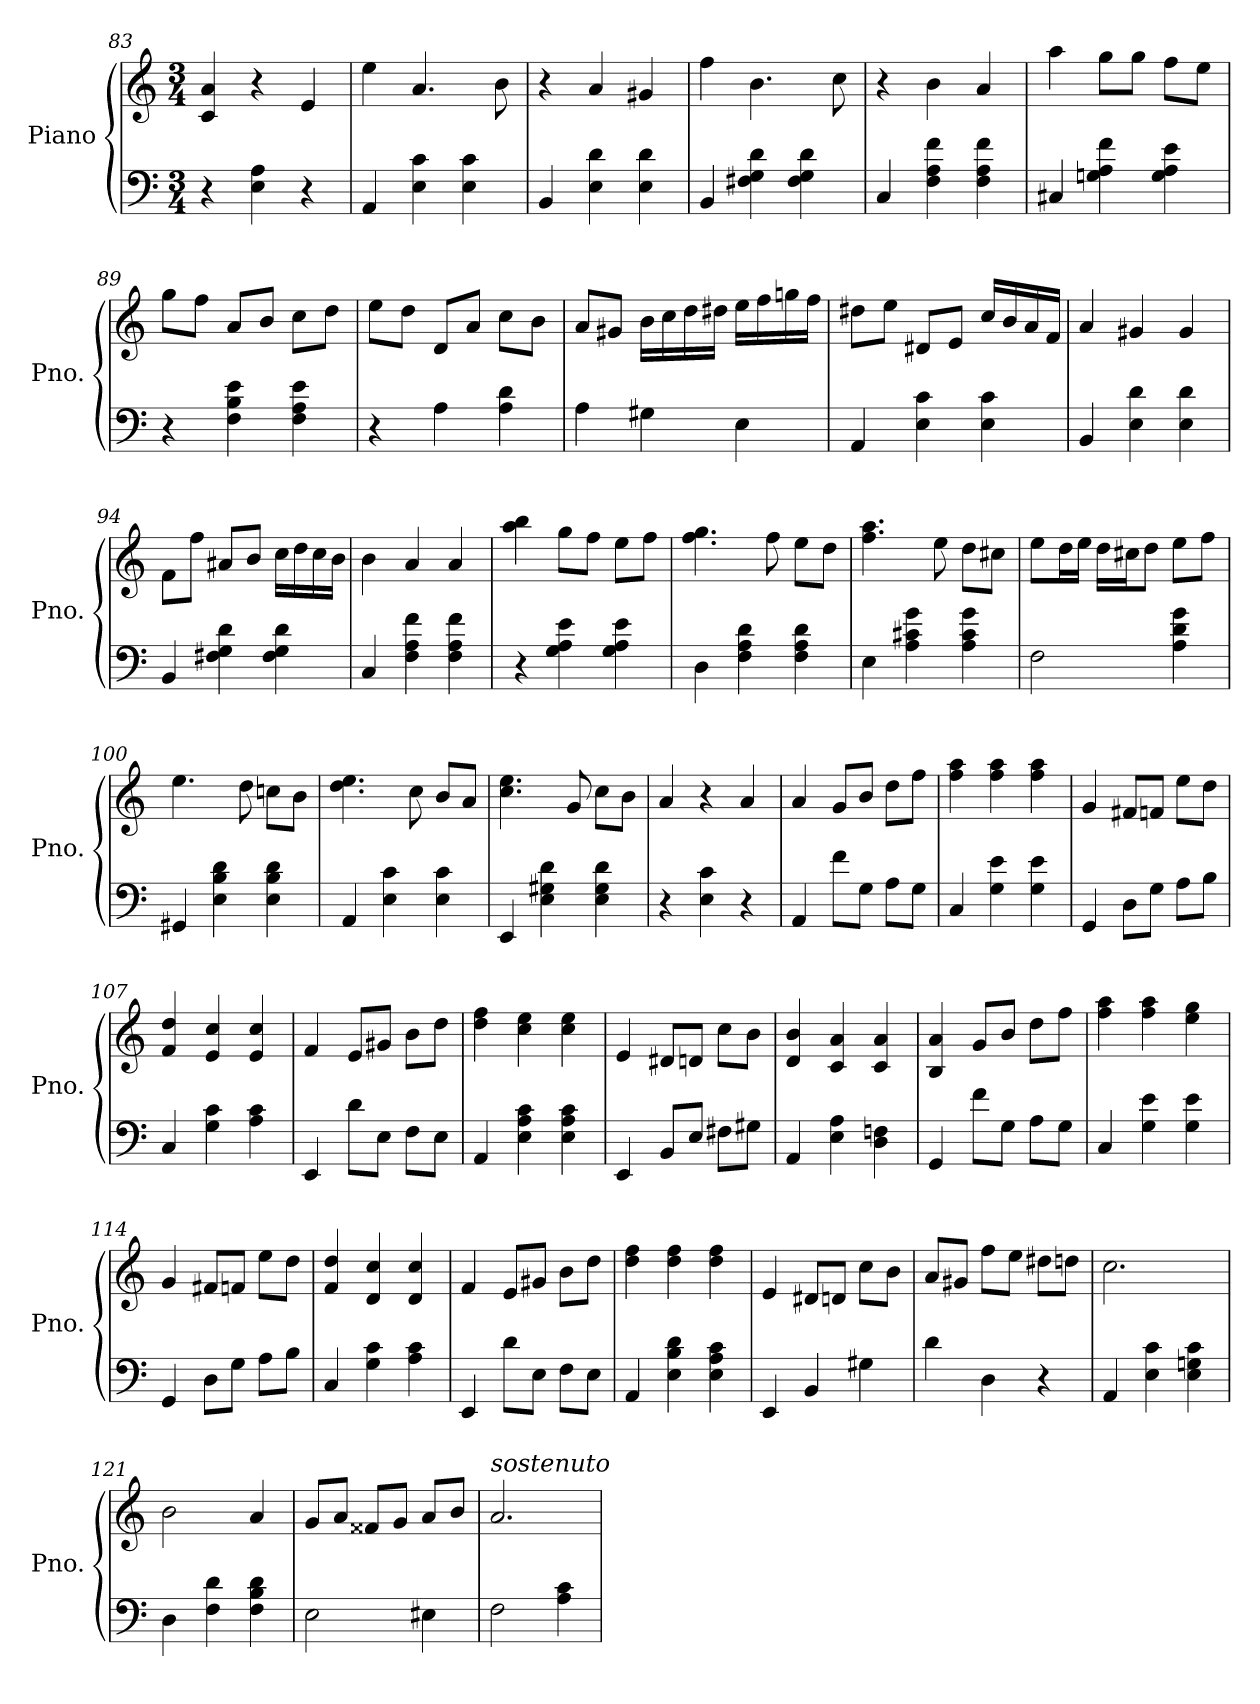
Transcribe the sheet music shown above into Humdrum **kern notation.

**kern	**kern
*part1	*part1
*staff2	*staff1
*I"Piano	*
*I'Pno.	*
*clefF4	*clefG2
*k[]	*k[]
*M3/4	*M3/4
=83	=83
4r	4c/ 4a/
4E\ 4A\	4r
4r	4e/
=84	=84
4AA/	4ee\
4E\ 4c\	4.a/
4E\ 4c\	.
.	8b\
=85	=85
4BB/	4r
4E\ 4d\	4a/
4E\ 4d\	4g#X/
=86	=86
4BB/	4ff\
4F#X\ 4G\ 4d\	4.b\
4F#\ 4G\ 4d\	.
.	8cc\
=87	=87
4C/	4r
4F\ 4A\ 4f\	4b\
4F\ 4A\ 4f\	4a/
!!LO:LB:g=z
=88	=88
4C#X/	4aa\
4Gn\ 4A\ 4f\	8gg\L
.	8gg\J
4G\ 4A\ 4e\	8ff\L
.	8ee\J
=89	=89
4r	8gg\L
.	8ff\J
4F\ 4B\ 4e\	8a/L
.	8b/J
4F\ 4A\ 4e\	8cc\L
.	8dd\J
=90	=90
4r	8ee\L
.	8dd\J
4A\	8d/L
.	8a/J
4A\ 4d\	8cc\L
.	8b\J
=91	=91
4A\	8a/L
.	8g#X/J
4G#X\	16b\LL
.	16cc\
.	16dd\
.	16dd#X\JJ
4E\	16ee\LL
.	16ff\
.	16ggn\
.	16ff\JJ
=92	=92
4AA/	8dd#X\L
.	8ee\J
4E\ 4c\	8d#X/L
.	8e/J
4E\ 4c\	16cc/LL
.	16b/
.	16a/
.	16f/JJ
!!LO:LB:g=z
=93	=93
4BB/	4a/
4E\ 4d\	4g#X/
4E\ 4d\	4g#/
=94	=94
4BB/	8f\L
.	8ff\J
4F#X\ 4G\ 4d\	8a#X/L
.	8b/J
4F#\ 4G\ 4d\	16cc\LL
.	16dd\
.	16cc\
.	16b\JJ
=95	=95
4C/	4b\
4F\ 4A\ 4f\	4a/
4F\ 4A\ 4f\	4a/
=96	=96
4r	4aa\ 4bb\
4G\ 4A\ 4e\	8gg\L
.	8ff\J
4G\ 4A\ 4e\	8ee\L
.	8ff\J
=97	=97
4D\	4.ff\ 4.gg\
4F\ 4A\ 4d\	.
.	8ff\
4F\ 4A\ 4d\	8ee\L
.	8dd\J
=98	=98
4E\	4.ff\ 4.aa\
4A\ 4c#X\ 4g\	.
.	8ee\
4A\ 4c#\ 4g\	8dd\L
.	8cc#X\J
!!LO:LB:g=z
=99	=99
2F\	8ee\L
.	16dd\L
.	16ee\JJ
.	16dd\LL
.	16cc#X\J
.	8dd\J
4A\ 4d\ 4g\	8ee\L
.	8ff\J
=100	=100
4GG#X/	4.ee\
4E\ 4B\ 4d\	.
.	8dd\
4E\ 4B\ 4d\	8ccn\L
.	8b\J
=101	=101
4AA/	4.dd\ 4.ee\
4E\ 4c\	.
.	8cc\
4E\ 4c\	8b/L
.	8a/J
=102	=102
4EE/	4.cc\ 4.ee\
4E\ 4G#X\ 4d\	.
.	8g/
4E\ 4G#\ 4d\	8cc\L
.	8b\J
=103	=103
4r	4a/
4E\ 4c\	4r
4r	4a/
=104	=104
4AA/	4a/
8f\L	8g/L
8G\J	8b/J
8A\L	8dd\L
8G\J	8ff\J
=105	=105
4C/	4ff\ 4aa\
4G\ 4e\	4ff\ 4aa\
4G\ 4e\	4ff\ 4aa\
!!LO:PB:g=z
=106	=106
4GG/	4g/
8D\L	8f#X/L
8G\J	8fn/J
8A\L	8ee\L
8B\J	8dd\J
=107	=107
4C/	4f/ 4dd/
4G\ 4c\	4e/ 4cc/
4A\ 4c\	4e/ 4cc/
=108	=108
4EE/	4f/
8d\L	8e/L
8E\J	8g#X/J
8F\L	8b\L
8E\J	8dd\J
=109	=109
4AA/	4dd\ 4ff\
4E\ 4A\ 4c\	4cc\ 4ee\
4E\ 4A\ 4c\	4cc\ 4ee\
=110	=110
4EE/	4e/
8BB/L	8d#X/L
8E/J	8dn/J
8F#X\L	8cc\L
8G#X\J	8b\J
=111	=111
4AA/	4d/ 4b/
4E\ 4A\	4c/ 4a/
4D\ 4Fn\	4c/ 4a/
=112	=112
4GG/	4B/ 4a/
8f\L	8g/L
8G\J	8b/J
8A\L	8dd\L
8G\J	8ff\J
!!LO:LB:g=z
=113	=113
4C/	4ff\ 4aa\
4G\ 4e\	4ff\ 4aa\
4G\ 4e\	4ee\ 4gg\
=114	=114
4GG/	4g/
8D\L	8f#X/L
8G\J	8fn/J
8A\L	8ee\L
8B\J	8dd\J
=115	=115
4C/	4f/ 4dd/
4G\ 4c\	4d/ 4cc/
4A\ 4c\	4d/ 4cc/
=116	=116
4EE/	4f/
8d\L	8e/L
8E\J	8g#X/J
8F\L	8b\L
8E\J	8dd\J
=117	=117
4AA/	4dd\ 4ff\
4E\ 4B\ 4d\	4dd\ 4ff\
4E\ 4A\ 4c\	4dd\ 4ff\
=118	=118
4EE/	4e/
4BB/	8d#X/L
.	8dn/J
4G#X\	8cc\L
.	8b\J
=119	=119
4d\	8a/L
.	8g#X/J
4D\	8ff\L
.	8ee\J
4r	8dd#X\L
.	8ddn\J
!!LO:LB:g=z
=120	=120
4AA/	2.cc\
4E\ 4c\	.
4E\ 4Gn\ 4c\	.
=121	=121
4D\	2b\
4F\ 4d\	.
4F\ 4B\ 4d\	4a/
=122	=122
2E\	8g/L
.	8a/J
.	8f##X/L
.	8g/J
4E#X\	8a/L
.	8b/J
=123	=123
!	!LO:TX:a:i:t=sostenuto
2F\	2.a/
4A\ 4c\	.
=	=
*-	*-
